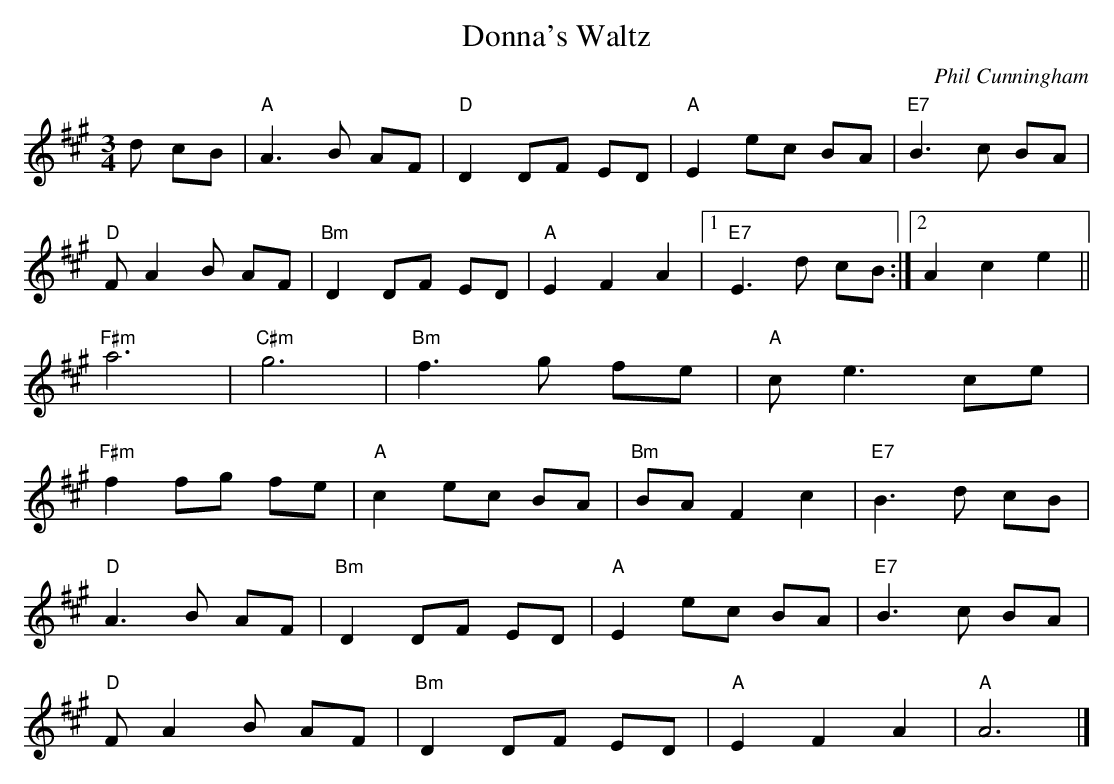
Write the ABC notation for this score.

X:1
T:Donna's Waltz
C:Phil Cunningham
M:3/4
L:1/8
K: A
d cB|"A"A3B AF|"D"D2 DF ED|"A"E2 ec BA|"E7"B3c BA|
"D"FA2B AF|"Bm"D2 DF ED|"A"E2 F2 A2|1 "E7"E3d cB:|2 A2 c2 e2||
"F#m"a6|"C#m"g6|"Bm"f3g fe|"A"ce3 ce|
"F#m"f2 fg fe|"A"c2 ec BA|"Bm"BA F2 c2|"E7"B3d cB|
"D"A3B AF|"Bm"D2 DF ED|"A"E2 ec BA|"E7"B3c BA|
"D"FA2B AF|"Bm"D2 DF ED|"A"E2 F2 A2|"A"A6|]
